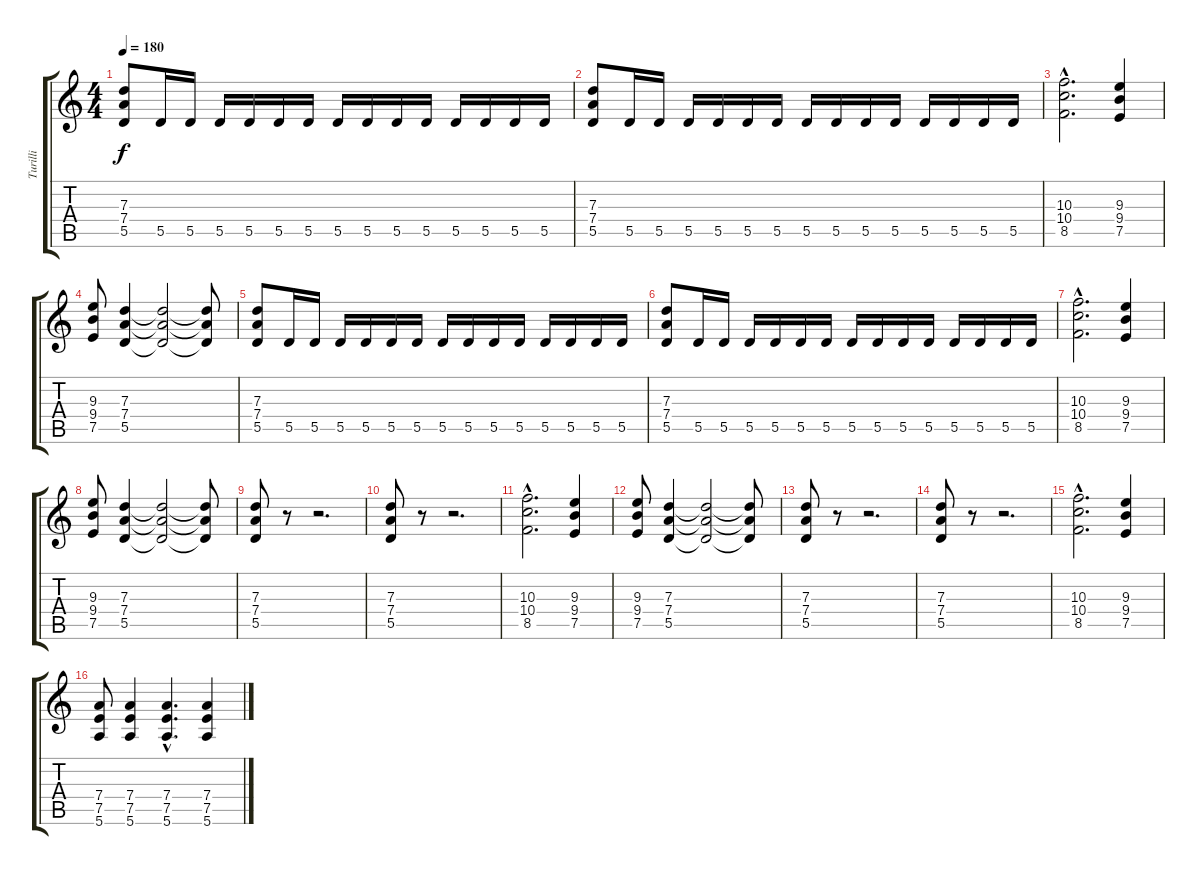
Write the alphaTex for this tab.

\track ("Turilli" "Turilli") {instrument distortionguitar}
\staff {score tabs}
\tuning (E4 B3 G3 D3 A2 E2) {hide}
\ts (4 4)
\tempo 180
\clef g2
\ks c
(7.3 7.4 5.5).8{dy f} 5.5.16 5.5.16 5.5.16 5.5.16 5.5.16 5.5.16 5.5.16 5.5.16 5.5.16 5.5.16 5.5.16 5.5.16 5.5.16 5.5.16 |
(7.3 7.4 5.5).8 5.5.16 5.5.16 5.5.16 5.5.16 5.5.16 5.5.16 5.5.16 5.5.16 5.5.16 5.5.16 5.5.16 5.5.16 5.5.16 5.5.16 |
(10.3{hac} 10.4{hac} 8.5{hac}).2{d} (9.3 9.4 7.5).4 |
(9.3 9.4 7.5).8 (7.3 7.4 5.5).4 (7.3{t} 7.4{t} 5.5{t}).2 (7.3{t} 7.4{t} 5.5{t}).8 |
(7.3 7.4 5.5).8 5.5.16 5.5.16 5.5.16 5.5.16 5.5.16 5.5.16 5.5.16 5.5.16 5.5.16 5.5.16 5.5.16 5.5.16 5.5.16 5.5.16 |
(7.3 7.4 5.5).8 5.5.16 5.5.16 5.5.16 5.5.16 5.5.16 5.5.16 5.5.16 5.5.16 5.5.16 5.5.16 5.5.16 5.5.16 5.5.16 5.5.16 |
(10.3{hac} 10.4{hac} 8.5{hac}).2{d} (9.3 9.4 7.5).4 |
(9.3 9.4 7.5).8 (7.3 7.4 5.5).4 (7.3{t} 7.4{t} 5.5{t}).2 (7.3{t} 7.4{t} 5.5{t}).8 |
(7.3 7.4 5.5).8 r.8 r.2{d} |
(7.3 7.4 5.5).8 r.8 r.2{d} |
(10.3{hac} 10.4{hac} 8.5{hac}).2{d} (9.3 9.4 7.5).4 |
(9.3 9.4 7.5).8 (7.3 7.4 5.5).4 (7.3{t} 7.4{t} 5.5{t}).2 (7.3{t} 7.4{t} 5.5{t}).8 |
(7.3 7.4 5.5).8 r.8 r.2{d} |
(7.3 7.4 5.5).8 r.8 r.2{d} |
(10.3{hac} 10.4{hac} 8.5{hac}).2{d} (9.3 9.4 7.5).4 |
(7.4 7.5 5.6).8 (7.4 7.5 5.6).4 (7.4{hac} 7.5{hac} 5.6{hac}).4{d} (7.4 7.5 5.6).4
